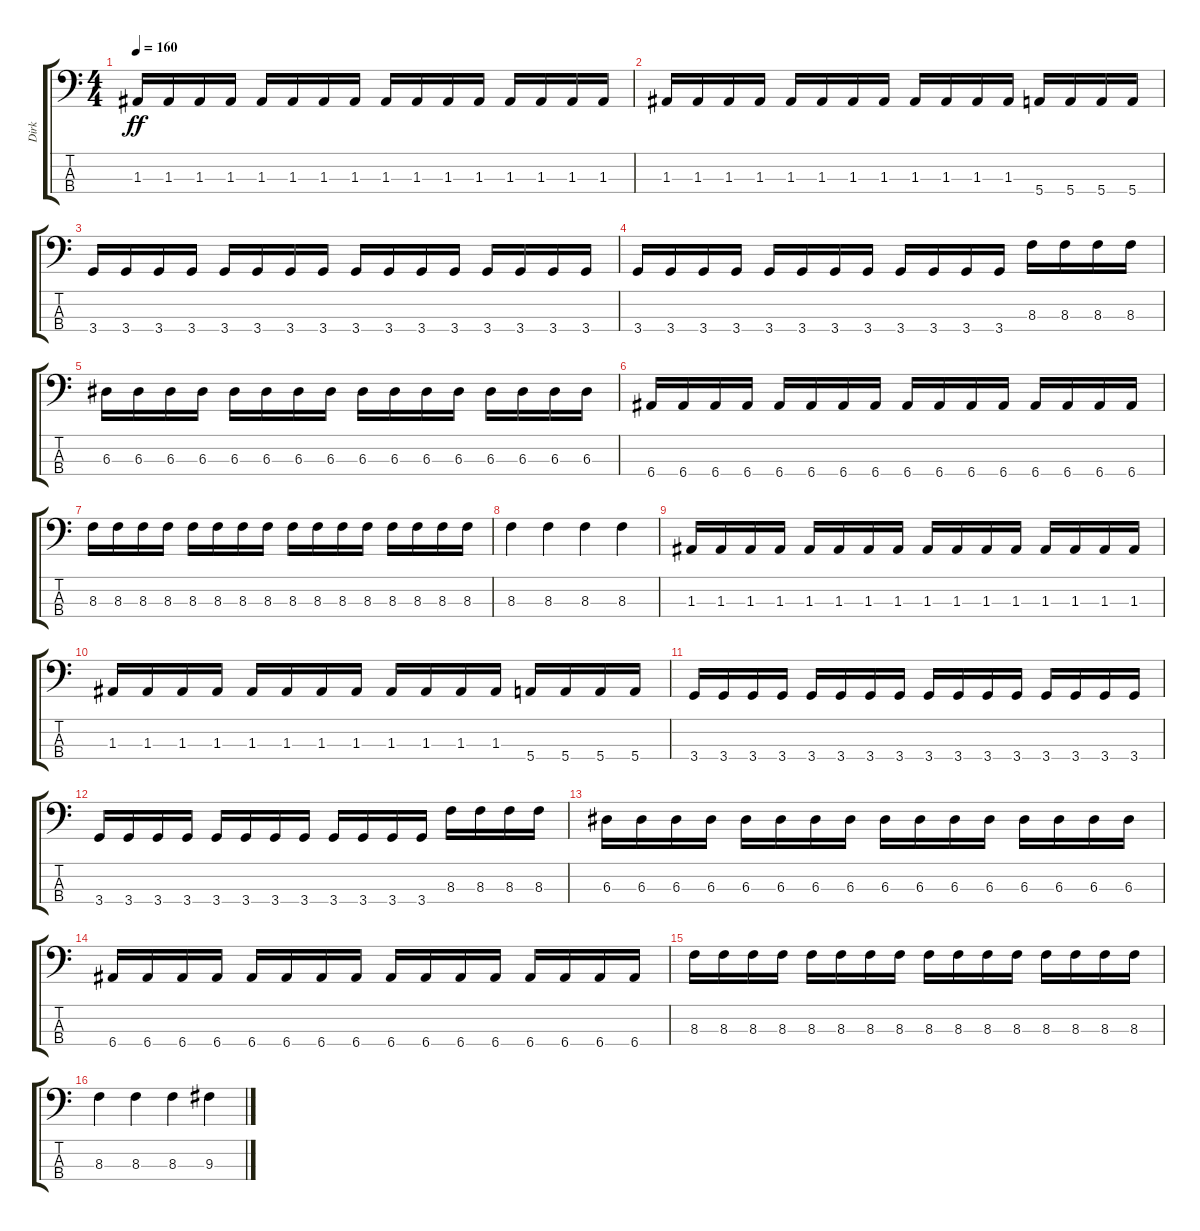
\track ("Dirk" "Dirk") {instrument electricbasspick}
\staff {score tabs}
\tuning (G2 D2 A1 E1) {hide}
\ts (4 4)
\tempo 160
\clef f4
\ks c
1.3.16{dy ff} 1.3.16 1.3.16 1.3.16 1.3.16 1.3.16 1.3.16 1.3.16 1.3.16 1.3.16 1.3.16 1.3.16 1.3.16 1.3.16 1.3.16 1.3.16 |
1.3.16 1.3.16 1.3.16 1.3.16 1.3.16 1.3.16 1.3.16 1.3.16 1.3.16 1.3.16 1.3.16 1.3.16 5.4.16 5.4.16 5.4.16 5.4.16 |
3.4.16 3.4.16 3.4.16 3.4.16 3.4.16 3.4.16 3.4.16 3.4.16 3.4.16 3.4.16 3.4.16 3.4.16 3.4.16 3.4.16 3.4.16 3.4.16 |
3.4.16 3.4.16 3.4.16 3.4.16 3.4.16 3.4.16 3.4.16 3.4.16 3.4.16 3.4.16 3.4.16 3.4.16 8.3.16 8.3.16 8.3.16 8.3.16 |
6.3.16 6.3.16 6.3.16 6.3.16 6.3.16 6.3.16 6.3.16 6.3.16 6.3.16 6.3.16 6.3.16 6.3.16 6.3.16 6.3.16 6.3.16 6.3.16 |
6.4.16 6.4.16 6.4.16 6.4.16 6.4.16 6.4.16 6.4.16 6.4.16 6.4.16 6.4.16 6.4.16 6.4.16 6.4.16 6.4.16 6.4.16 6.4.16 |
8.3.16 8.3.16 8.3.16 8.3.16 8.3.16 8.3.16 8.3.16 8.3.16 8.3.16 8.3.16 8.3.16 8.3.16 8.3.16 8.3.16 8.3.16 8.3.16 |
8.3.4 8.3.4 8.3.4 8.3.4 |
1.3.16 1.3.16 1.3.16 1.3.16 1.3.16 1.3.16 1.3.16 1.3.16 1.3.16 1.3.16 1.3.16 1.3.16 1.3.16 1.3.16 1.3.16 1.3.16 |
1.3.16 1.3.16 1.3.16 1.3.16 1.3.16 1.3.16 1.3.16 1.3.16 1.3.16 1.3.16 1.3.16 1.3.16 5.4.16 5.4.16 5.4.16 5.4.16 |
3.4.16 3.4.16 3.4.16 3.4.16 3.4.16 3.4.16 3.4.16 3.4.16 3.4.16 3.4.16 3.4.16 3.4.16 3.4.16 3.4.16 3.4.16 3.4.16 |
3.4.16 3.4.16 3.4.16 3.4.16 3.4.16 3.4.16 3.4.16 3.4.16 3.4.16 3.4.16 3.4.16 3.4.16 8.3.16 8.3.16 8.3.16 8.3.16 |
6.3.16 6.3.16 6.3.16 6.3.16 6.3.16 6.3.16 6.3.16 6.3.16 6.3.16 6.3.16 6.3.16 6.3.16 6.3.16 6.3.16 6.3.16 6.3.16 |
6.4.16 6.4.16 6.4.16 6.4.16 6.4.16 6.4.16 6.4.16 6.4.16 6.4.16 6.4.16 6.4.16 6.4.16 6.4.16 6.4.16 6.4.16 6.4.16 |
8.3.16 8.3.16 8.3.16 8.3.16 8.3.16 8.3.16 8.3.16 8.3.16 8.3.16 8.3.16 8.3.16 8.3.16 8.3.16 8.3.16 8.3.16 8.3.16 |
8.3.4 8.3.4 8.3.4 9.3.4
